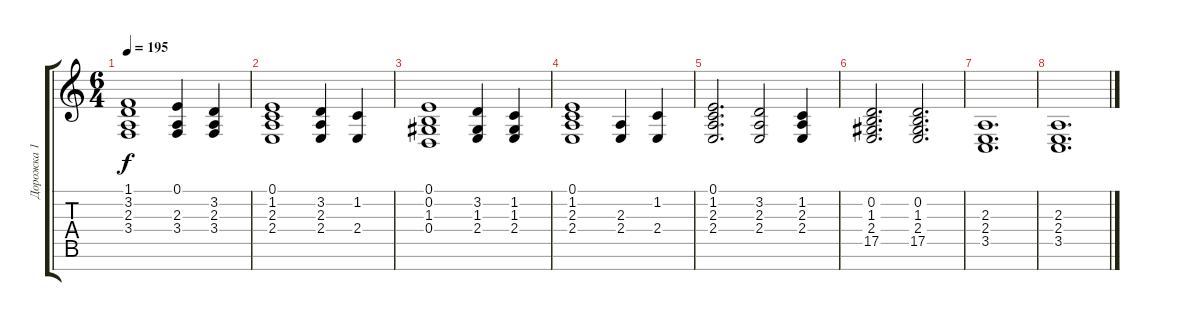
\track ("Дорожка 1" "Дорожка 1") {instrument acousticgrandpiano}
\staff {score tabs}
\tuning (E4 B3 G3 D3 A2 E2 B1) {hide}
\ts (6 4)
\tempo 195
\clef g2
\ks c
(1.1 3.2 2.3 3.4).1{dy f} (0.1 2.3 3.4).4{beam Up} (3.2 2.3 3.4).4{beam Up} |
(0.1 1.2 2.3 2.4).1 (3.2 2.3 2.4).4 (1.2 2.4).4 |
(0.1 0.2 1.3 0.4).1 (3.2 1.3 2.4).4 (1.2 1.3 2.4).4 |
(0.1 1.2 2.3 2.4).1 (2.3 2.4).4 (1.2 2.4).4 |
(0.1 1.2 2.3 2.4).2{d} (3.2 2.3 2.4).2 (1.2 2.3 2.4).4 |
(0.2 1.3 2.4 17.5).2{d} (0.2 1.3 2.4 17.5).2{d} |
(2.3 2.4 3.5).1{d} |
(2.3 2.4 3.5).1{d}
